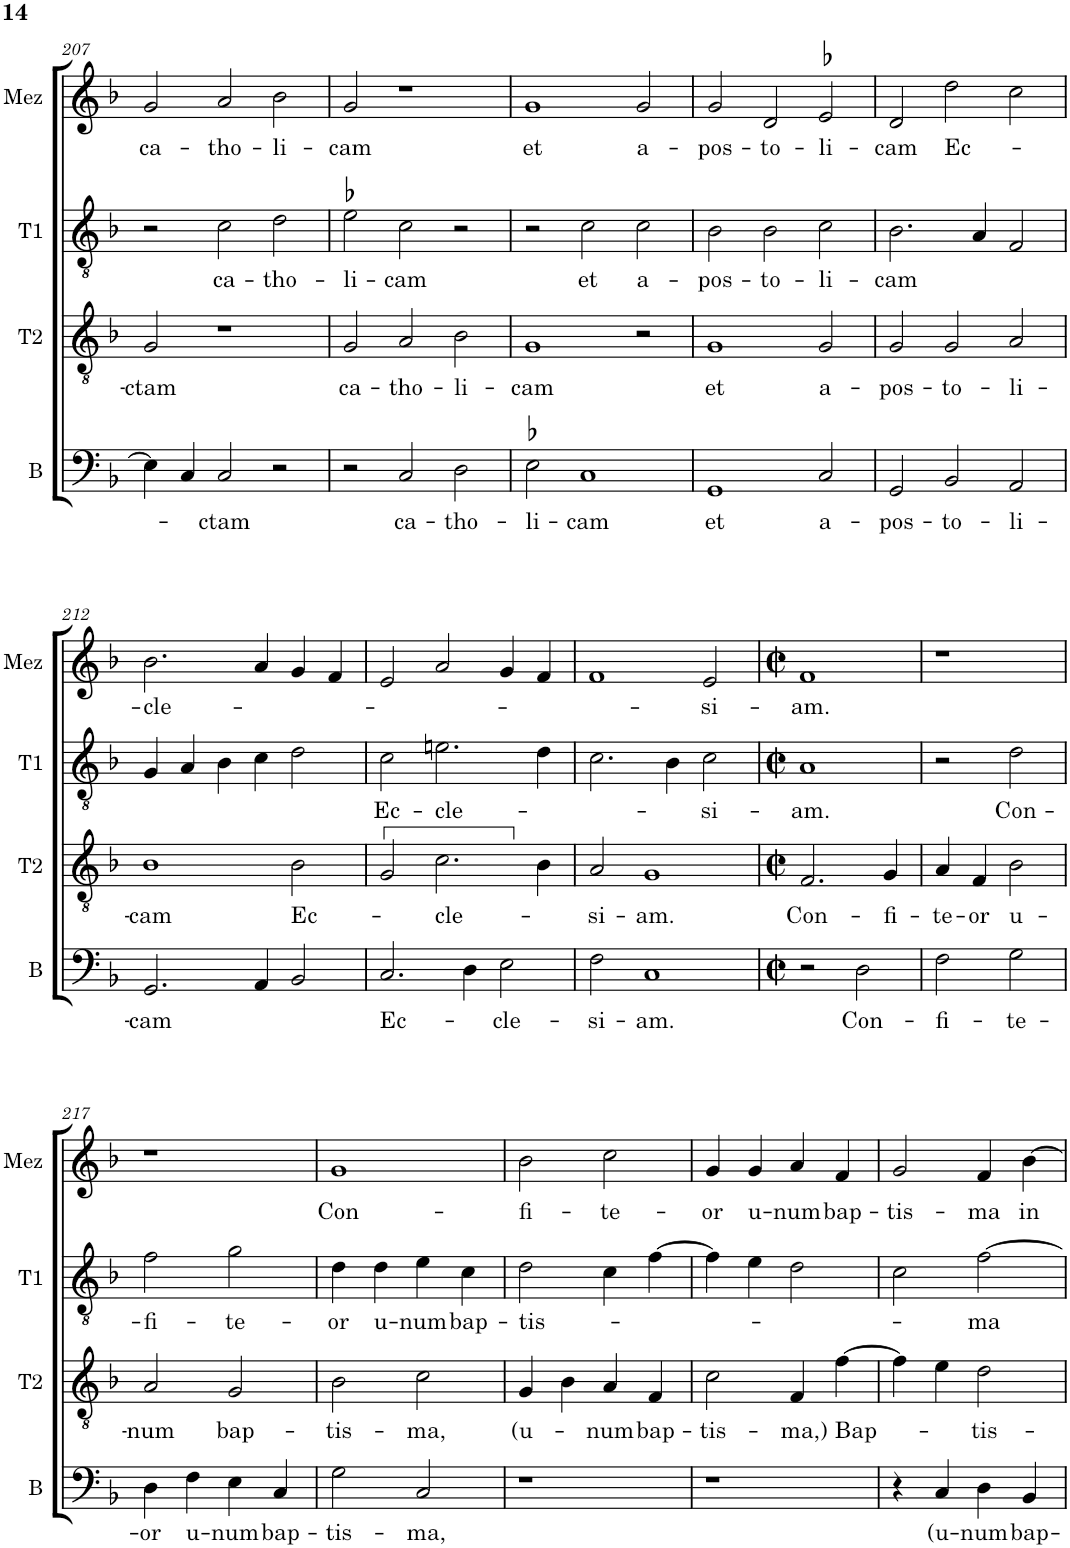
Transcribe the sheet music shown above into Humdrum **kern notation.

**kern	**text	**kern	**text	**kern	**text	**kern	**text
*part4	*part4	*part3	*part3	*part2	*part2	*part1	*part1
*staff4	*staff4	*staff3	*staff3	*staff2	*staff2	*staff1	*staff1
*I"B	*	*I"T2	*	*I"T1	*	*I"Mez	*
*I'B	*	*I'T2	*	*I'T1	*	*I'Mez	*
!!LO:PB:g=z
*clefF4	*	*clefGv2	*	*clefGv2	*	*clefG2	*
*	*	*	*	*Trd4c7	*	*	*
*k[b-]	*	*k[b-]	*	*k[b-]	*	*k[b-]	*
*M3/2	*	*M3/2	*	*M3/2	*	*M3/2	*
=207	=207	=207	=207	=207	=207	=207	=207
!	!	!	!LO:LY:b	!	!	!	!LO:LY:b
4E-\]	.	2G/	-ctam	2r	.	2g/	ca-
4C/	.	.	.	.	.	.	.
!	!LO:LY:b	!	!	!	!LO:LY:b	!	!LO:LY:b
2C/	-ctam	1r	.	2c\	ca-	2a/	-tho-
!	!	!	!	!	!LO:LY:b	!	!LO:LY:b
2r	.	.	.	2d\	-tho-	2b-\	-li-
=208	=208	=208	=208	=208	=208	=208	=208
!	!	!	!LO:LY:b	!	!LO:LY:b	!	!LO:LY:b
2r	.	2G/	ca-	2e-X\	-li-	2g/	-cam
!	!LO:LY:b	!	!LO:LY:b	!	!LO:LY:b	!	!
2C/	ca-	2A/	-tho-	2c\	-cam	1r	.
!	!LO:LY:b	!	!LO:LY:b	!	!	!	!
2D\	-tho-	2B-\	-li-	2r	.	.	.
=209	=209	=209	=209	=209	=209	=209	=209
!	!LO:LY:b	!	!LO:LY:b	!	!	!	!LO:LY:b
2E-X\	-li-	1G	-cam	2r	.	1g	et
!	!LO:LY:b	!	!	!	!LO:LY:b	!	!
1C	-cam	.	.	2c\	et	.	.
!	!	!	!	!	!LO:LY:b	!	!LO:LY:b
.	.	2r	.	2c\	a-	2g/	a-
=210	=210	=210	=210	=210	=210	=210	=210
!	!LO:LY:b	!	!LO:LY:b	!	!LO:LY:b	!	!LO:LY:b
1GG	et	1G	et	2B-\	-pos-	2g/	-pos-
!	!	!	!	!	!LO:LY:b	!	!LO:LY:b
.	.	.	.	2B-\	-to-	2d/	-to-
!	!LO:LY:b	!	!LO:LY:b	!	!LO:LY:b	!	!LO:LY:b
2C/	a-	2G/	a-	2c\	-li-	2e-X/	-li-
=211	=211	=211	=211	=211	=211	=211	=211
!	!LO:LY:b	!	!LO:LY:b	!	!LO:LY:b	!	!LO:LY:b
2GG/	-pos-	2G/	-pos-	2.B-\	-cam	2d/	-cam
!	!LO:LY:b	!	!LO:LY:b	!	!	!	!LO:LY:b
2BB-/	-to-	2G/	-to-	.	.	2dd\	Ec-
.	.	.	.	4A/	.	.	.
!	!LO:LY:b	!	!LO:LY:b	!	!	!	!
2AA/	-li-	2A/	-li-	2F/	.	2cc\	.
!!LO:LB:g=z
=212	=212	=212	=212	=212	=212	=212	=212
!	!LO:LY:b	!	!LO:LY:b	!	!	!	!LO:LY:b
2.GG/	-cam	1B-	-cam	4G/	.	2.b-\	-cle-
.	.	.	.	4A/	.	.	.
.	.	.	.	4B-\	.	.	.
4AA/	.	.	.	4c\	.	4a/	.
!	!	!	!LO:LY:b	!	!	!	!
2BB-/	.	2B-\	Ec-	2d\	.	4g/	.
.	.	.	.	.	.	4f/	.
=213	=213	=213	=213	=213	=213	=213	=213
!	!LO:LY:b	!	!	!	!LO:LY:b	!	!
2.C/	Ec-	2G/	.	2c\	Ec-	2e/	.
!	!	!	!LO:LY:b	!	!LO:LY:b	!	!
.	.	2.c\	-cle-	2.en\	-cle-	2a/	.
4D\	.	.	.	.	.	.	.
!	!LO:LY:b	!	!	!	!	!	!
2E\	-cle-	.	.	.	.	4g/	.
.	.	4B-\	.	4d\	.	4f/	.
=214	=214	=214	=214	=214	=214	=214	=214
!	!LO:LY:b	!	!LO:LY:b	!	!	!	!
2F\	-si-	2A/	-si-	2.c\	.	1f	.
!	!LO:LY:b	!	!LO:LY:b	!	!	!	!
1C	-am.	1G	-am.	.	.	.	.
.	.	.	.	4B-\	.	.	.
!	!	!	!	!	!LO:LY:b	!	!LO:LY:b
.	.	.	.	2c\	-si-	2e/	-si-
=215	=215	=215	=215	=215	=215	=215	=215
*M2/2	*	*M2/2	*	*M2/2	*	*M2/2	*
*met(c|)	*	*met(c|)	*	*met(c|)	*	*met(c|)	*
!	!	!	!LO:LY:b	!	!LO:LY:b	!	!LO:LY:b
2r	.	2.F/	Con-	1A	-am.	1f	-am.
!	!LO:LY:b	!	!	!	!	!	!
2D\	Con-	.	.	.	.	.	.
!	!	!	!LO:LY:b	!	!	!	!
.	.	4G/	-fi-	.	.	.	.
=216	=216	=216	=216	=216	=216	=216	=216
!	!LO:LY:b	!	!LO:LY:b	!	!	!	!
2F\	-fi-	4A/	-te-	2r	.	1r	.
!	!	!	!LO:LY:b	!	!	!	!
.	.	4F/	-or	.	.	.	.
!	!LO:LY:b	!	!LO:LY:b	!	!LO:LY:b	!	!
2G\	-te-	2B-\	u-	2d\	Con-	.	.
!!LO:LB:g=z
=217	=217	=217	=217	=217	=217	=217	=217
!	!LO:LY:b	!	!LO:LY:b	!	!LO:LY:b	!	!
4D\	-or	2A/	-num	2f\	-fi-	1r	.
!	!LO:LY:b	!	!	!	!	!	!
4F\	u-	.	.	.	.	.	.
!	!LO:LY:b	!	!LO:LY:b	!	!LO:LY:b	!	!
4E\	-num	2G/	bap-	2g\	-te-	.	.
!	!LO:LY:b	!	!	!	!	!	!
4C/	bap-	.	.	.	.	.	.
=218	=218	=218	=218	=218	=218	=218	=218
!	!LO:LY:b	!	!LO:LY:b	!	!LO:LY:b	!	!LO:LY:b
2G\	-tis-	2B-\	-tis-	4d\	-or	1g	Con-
!	!	!	!	!	!LO:LY:b	!	!
.	.	.	.	4d\	u-	.	.
!	!LO:LY:b	!	!LO:LY:b	!	!LO:LY:b	!	!
2C/	-ma,	2c\	-ma,	4e\	-num	.	.
!	!	!	!	!	!LO:LY:b	!	!
.	.	.	.	4c\	bap-	.	.
=219	=219	=219	=219	=219	=219	=219	=219
!	!	!	!LO:LY:b	!	!LO:LY:b	!	!LO:LY:b
1r	.	4G/	(u-	2d\	-tis-	2b-\	-fi-
.	.	4B-\	.	.	.	.	.
!	!	!	!LO:LY:b	!	!	!	!LO:LY:b
.	.	4A/	-num	4c\	.	2cc\	-te-
!	!	!	!LO:LY:b	!	!	!	!
.	.	4F/	bap-	[4f\	.	.	.
=220	=220	=220	=220	=220	=220	=220	=220
!	!	!	!LO:LY:b	!	!	!	!LO:LY:b
1r	.	2c\	-tis-	4f\]	.	4g/	-or
!	!	!	!	!	!	!	!LO:LY:b
.	.	.	.	4e\	.	4g/	u-
!	!	!	!LO:LY:b	!	!	!	!LO:LY:b
.	.	4F/	-ma,)	2d\	.	4a/	-num
!	!	!	!LO:LY:b	!	!	!	!LO:LY:b
.	.	[4f\	Bap-	.	.	4f/	bap-
=221	=221	=221	=221	=221	=221	=221	=221
!	!	!	!	!	!	!	!LO:LY:b
4r	.	4f\]	.	2c\	.	2g/	-tis-
!	!LO:LY:b	!	!	!	!	!	!
4C/	(u-	4e\	.	.	.	.	.
!	!LO:LY:b	!	!LO:LY:b	!	!LO:LY:b	!	!LO:LY:b
4D\	-num	2d\	-tis-	[2f\	ma	4f/	-ma
!	!LO:LY:b	!	!	!	!	!	!LO:LY:b
4BB-/	bap-	.	.	.	.	[4b-\	in
=	=	=	=	=	=	=	=
*-	*-	*-	*-	*-	*-	*-	*-
